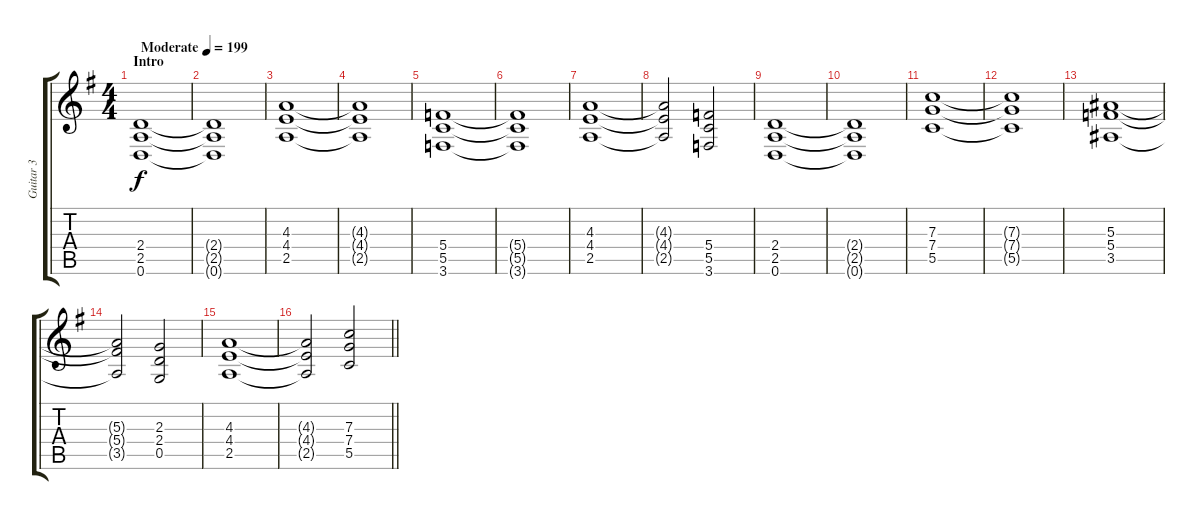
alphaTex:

\track ("Guitar 3" "Guitar 3") {instrument distortionguitar}
\staff {score tabs}
\tuning (D4 A3 F3 C3 G2 D2) {hide}
\ts (4 4)
\section ("" "Intro")
\tempo (199 "Moderate")
\clef g2
\ks eminor
(2.4 2.5 0.6).1{dy f instrument distortionguitar} |
(2.4{t} 2.5{t} 0.6{t}).1 |
(4.3 4.4 2.5).1 |
(4.3{t} 4.4{t} 2.5{t}).1 |
(5.4 5.5 3.6).1 |
(5.4{t} 5.5{t} 3.6{t}).1 |
(4.3 4.4 2.5).1 |
(4.3{t} 4.4{t} 2.5{t}).2 (5.4 5.5 3.6).2 |
(2.4 2.5 0.6).1 |
(2.4{t} 2.5{t} 0.6{t}).1 |
(7.3 7.4 5.5).1 |
(7.3{t} 7.4{t} 5.5{t}).1 |
(5.3 5.4 3.5).1 |
(5.3{t} 5.4{t} 3.5{t}).2 (2.3 2.4 0.5).2 |
(4.3 4.4 2.5).1 |
\barLineRight lightlight
(4.3{t} 4.4{t} 2.5{t}).2 (7.3 7.4 5.5).2
